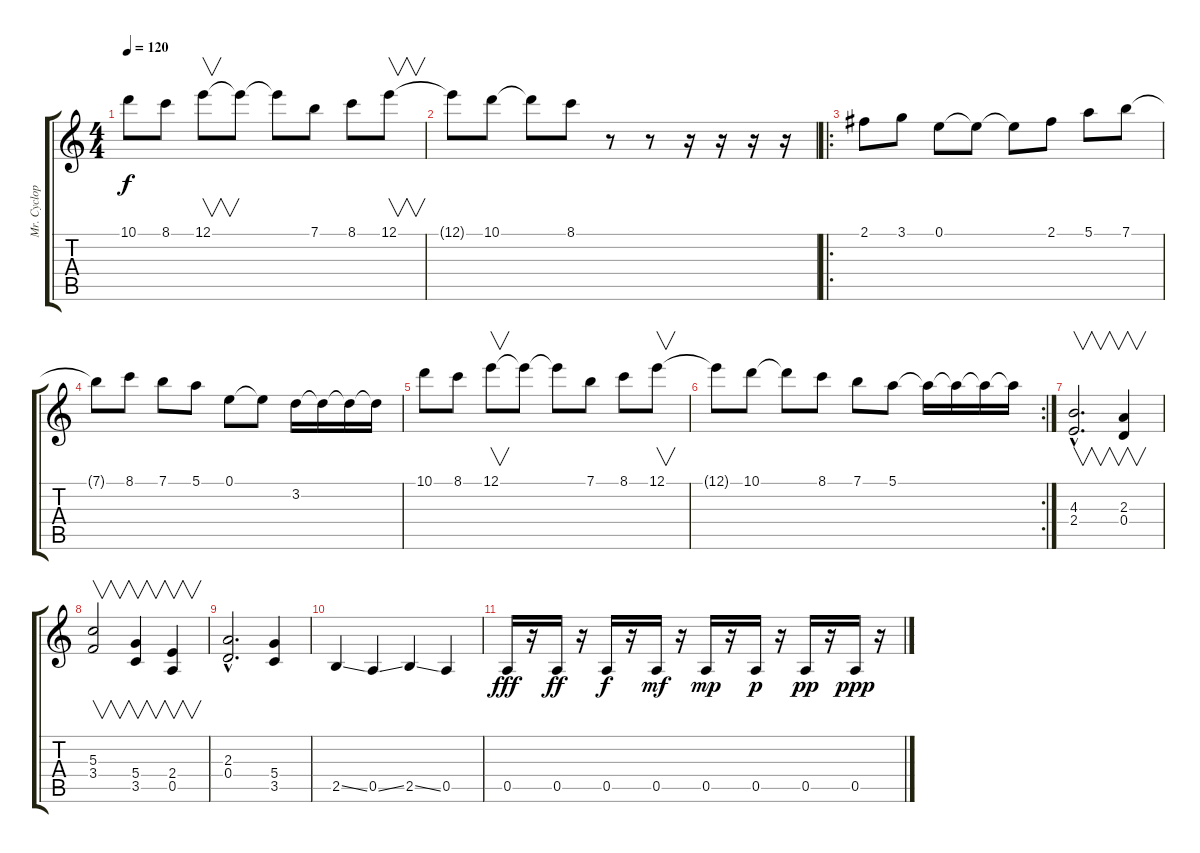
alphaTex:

\track ("Mr. Cyclop" "Mr. Cyclop") {instrument distortionguitar}
\staff {score tabs}
\tuning (E4 B3 G3 D3 A2 E2) {hide}
\ts (4 4)
\tempo 120
\clef g2
\ks c
10.1.8{dy f instrument electricguitarjazz} 8.1.8 12.1.8{v} 12.1{t}.8 12.1{t}.8 7.1.8 8.1.8 12.1.8{v} |
12.1{t}.8 10.1.8 10.1{t}.8 8.1.8 r.8 r.8 r.16 r.16 r.16 r.16 |
\ro
2.1.8{instrument electricguitarjazz} 3.1.8 0.1.8 0.1{t}.8 0.1{t}.8 2.1.8 5.1.8 7.1.8 |
7.1{t}.8 8.1.8 7.1.8 5.1.8 0.1.8 0.1{t}.8 3.2.16 3.2{t}.16 3.2{t}.16 3.2{t}.16 |
10.1.8{instrument electricguitarjazz} 8.1.8 12.1.8{v} 12.1{t}.8 12.1{t}.8 7.1.8 8.1.8 12.1.8{v} |
\rc 2
12.1{t}.8 10.1.8 10.1{t}.8 8.1.8 7.1.8 5.1.8 5.1{t}.16 5.1{t}.16 5.1{t}.16 5.1{t}.16 |
(4.3{hac} 2.4{hac}).2{v d instrument electricguitarjazz} (2.3 0.4).4{v} |
(5.3 3.4).2{v} (5.4 3.5).4{v} (2.4 0.5).4{v} |
(2.3{hac} 0.4{hac}).2{d} (5.4 3.5).4 |
2.5{ss}.4 0.5{ss}.4 2.5{ss}.4 0.5.4 |
0.5.16{dy fff} r.16 0.5.16{dy ff} r.16 0.5.16{dy f} r.16 0.5.16{dy mf} r.16 0.5.16{dy mp} r.16 0.5.16{dy p} r.16 0.5.16{dy pp} r.16 0.5.16{dy ppp} r.16
